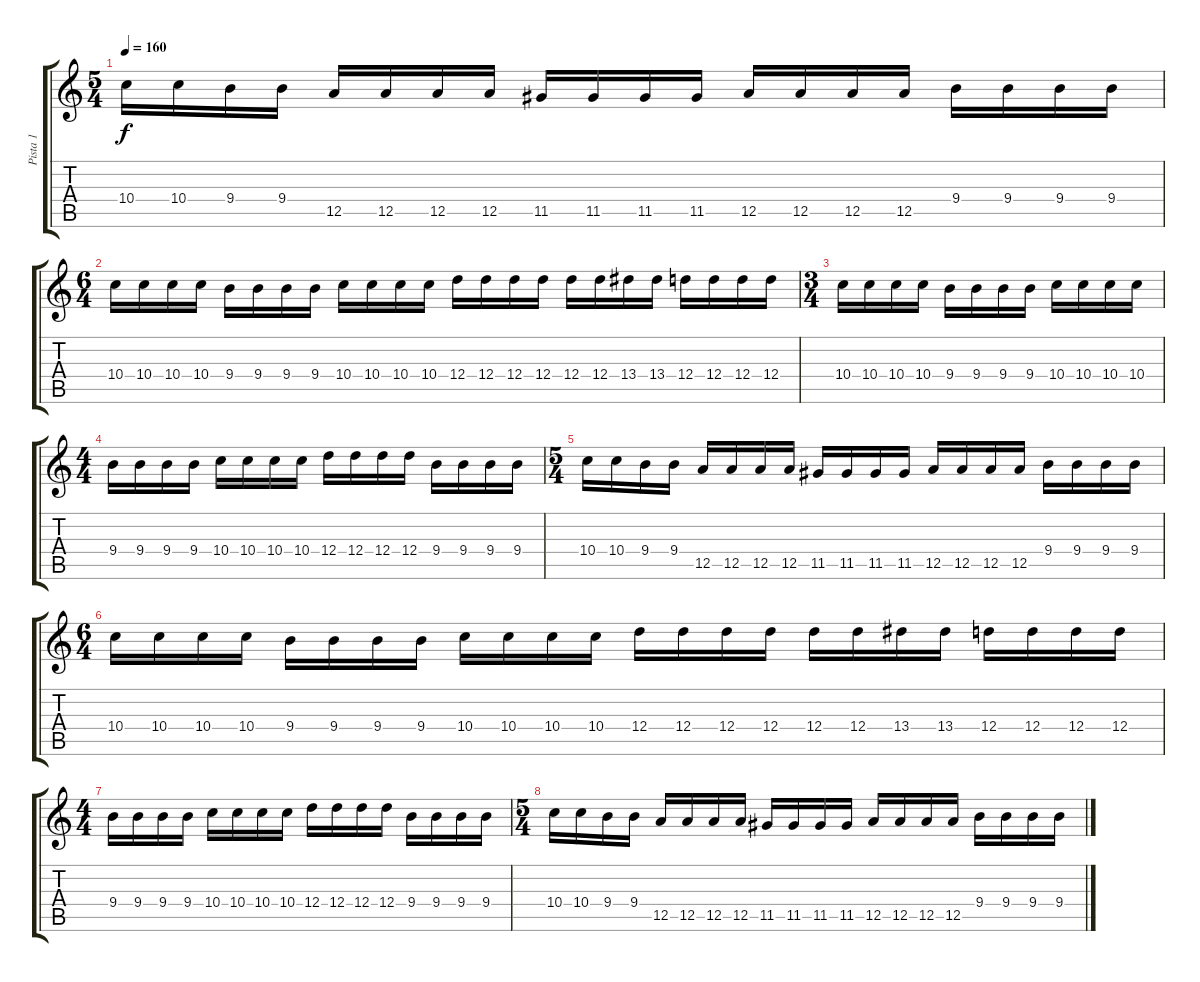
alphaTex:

\track ("Pista 1" "Pista 1") {instrument distortionguitar}
\staff {score tabs}
\tuning (E4 B3 G3 D3 A2 E2) {hide}
\ts (5 4)
\tempo 160
\clef g2
\ks c
10.4.16{dy f} 10.4.16 9.4.16 9.4.16 12.5.16 12.5.16 12.5.16 12.5.16 11.5.16 11.5.16 11.5.16 11.5.16 12.5.16 12.5.16 12.5.16 12.5.16 9.4.16 9.4.16 9.4.16 9.4.16 |
\ts (6 4)
10.4.16 10.4.16 10.4.16 10.4.16 9.4.16 9.4.16 9.4.16 9.4.16 10.4.16 10.4.16 10.4.16 10.4.16 12.4.16 12.4.16 12.4.16 12.4.16 12.4.16 12.4.16 13.4.16 13.4.16 12.4.16 12.4.16 12.4.16 12.4.16 |
\ts (3 4)
10.4.16 10.4.16 10.4.16 10.4.16 9.4.16 9.4.16 9.4.16 9.4.16 10.4.16 10.4.16 10.4.16 10.4.16 |
\ts (4 4)
9.4.16 9.4.16 9.4.16 9.4.16 10.4.16 10.4.16 10.4.16 10.4.16 12.4.16 12.4.16 12.4.16 12.4.16 9.4.16 9.4.16 9.4.16 9.4.16 |
\ts (5 4)
10.4.16 10.4.16 9.4.16 9.4.16 12.5.16 12.5.16 12.5.16 12.5.16 11.5.16 11.5.16 11.5.16 11.5.16 12.5.16 12.5.16 12.5.16 12.5.16 9.4.16 9.4.16 9.4.16 9.4.16 |
\ts (6 4)
10.4.16 10.4.16 10.4.16 10.4.16 9.4.16 9.4.16 9.4.16 9.4.16 10.4.16 10.4.16 10.4.16 10.4.16 12.4.16 12.4.16 12.4.16 12.4.16 12.4.16 12.4.16 13.4.16 13.4.16 12.4.16 12.4.16 12.4.16 12.4.16 |
\ts (4 4)
9.4.16 9.4.16 9.4.16 9.4.16 10.4.16 10.4.16 10.4.16 10.4.16 12.4.16 12.4.16 12.4.16 12.4.16 9.4.16 9.4.16 9.4.16 9.4.16 |
\ts (5 4)
10.4.16 10.4.16 9.4.16 9.4.16 12.5.16 12.5.16 12.5.16 12.5.16 11.5.16 11.5.16 11.5.16 11.5.16 12.5.16 12.5.16 12.5.16 12.5.16 9.4.16 9.4.16 9.4.16 9.4.16
